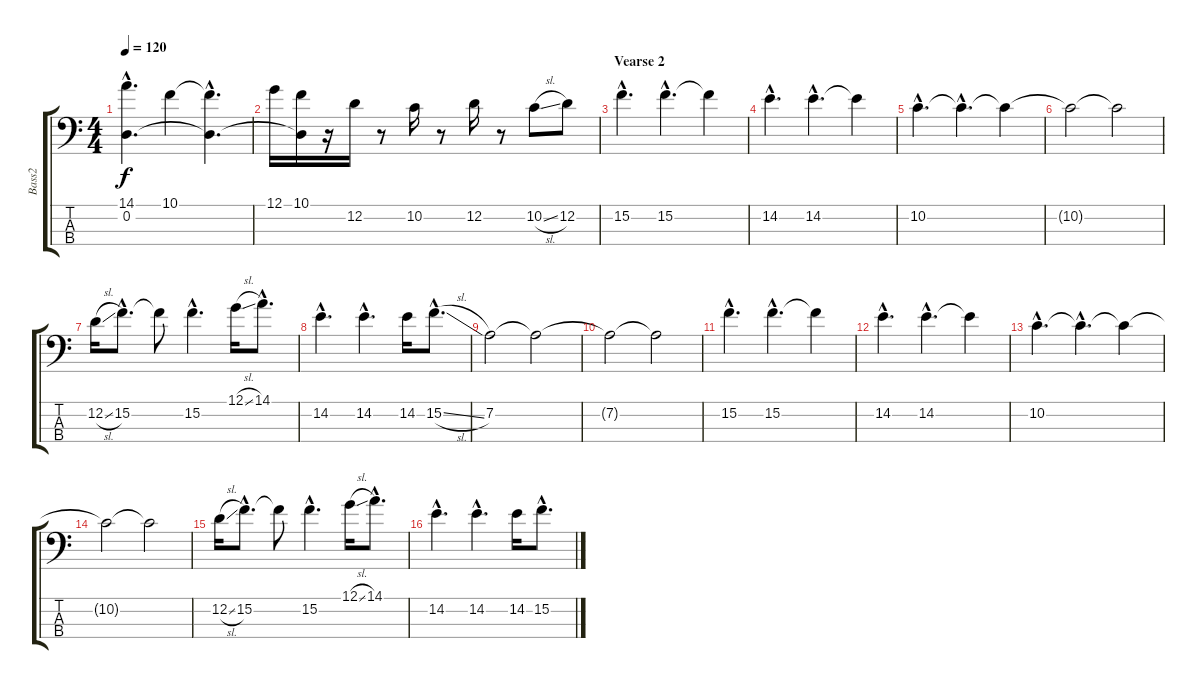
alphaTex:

\track ("Bass2" "Bass2") {instrument electricbassfinger}
\staff {score tabs}
\tuning (G2 D2 A1 E1) {hide}
\ts (4 4)
\tempo 120
\clef f4
\ks c
(14.1{hac} 0.2{hac}).4{d dy f} 10.1.4 (10.1{hac t} 0.2{hac t}).4{d} |
12.1.16 (10.1 0.2{t}).16 r.16 12.2.16 r.8 10.2.16 r.8 12.2.16 r.8 10.2{sl}.8 12.2.8 |
\section ("" "Vearse 2")
15.2{hac}.4{d} 15.2{hac}.4{d} 15.2{t}.4 |
14.2{hac}.4{d} 14.2{hac}.4{d} 14.2{t}.4 |
10.2{hac}.4{d} 10.2{hac t}.4{d} 10.2{t}.4 |
10.2{t}.2 10.2{t}.2 |
12.2{sl}.16 15.2{hac}.8{d} 15.2{t}.8 15.2{hac}.4{d} 12.1{sl}.16 14.1{hac}.8{d} |
14.2{hac}.4{d} 14.2{hac}.4{d} 14.2.16 15.2{sl hac}.8{d} |
7.2.2 7.2{t}.2 |
7.2{t}.2 7.2{t}.2 |
15.2{hac}.4{d} 15.2{hac}.4{d} 15.2{t}.4 |
14.2{hac}.4{d} 14.2{hac}.4{d} 14.2{t}.4 |
10.2{hac}.4{d} 10.2{hac t}.4{d} 10.2{t}.4 |
10.2{t}.2 10.2{t}.2 |
12.2{sl}.16 15.2{hac}.8{d} 15.2{t}.8 15.2{hac}.4{d} 12.1{sl}.16 14.1{hac}.8{d} |
14.2{hac}.4{d} 14.2{hac}.4{d} 14.2.16 15.2{sl hac}.8{d}
